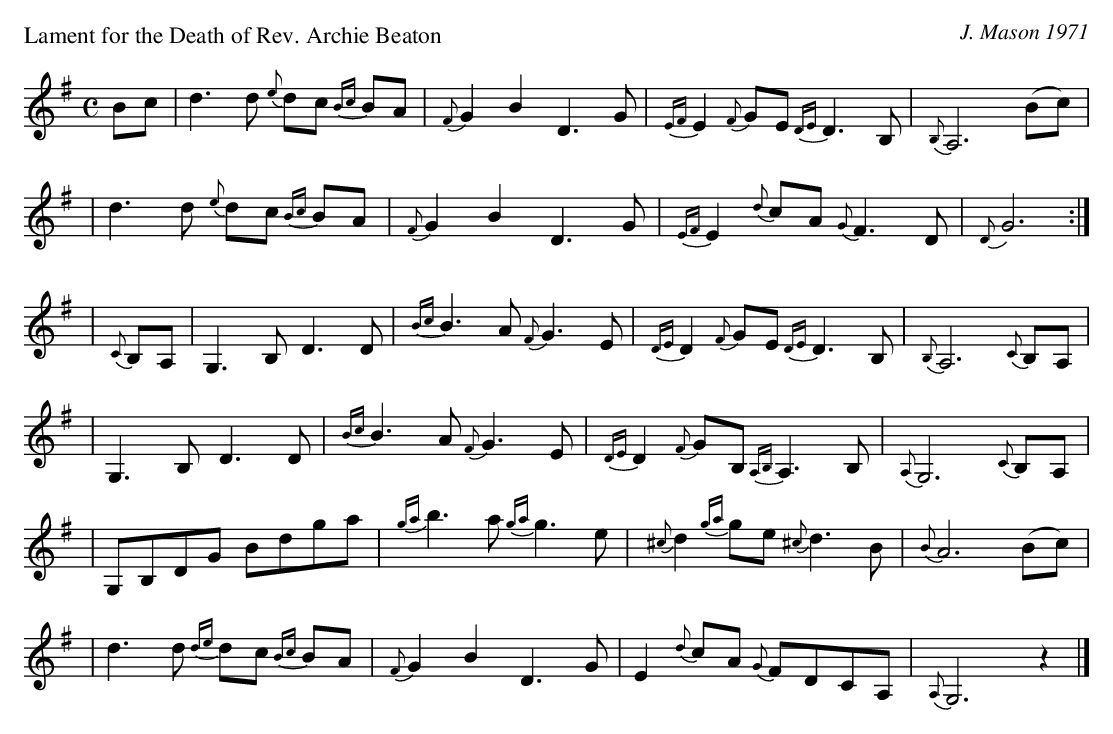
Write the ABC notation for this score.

X:1
P: Lament for the Death of Rev. Archie Beaton
C: J. Mason 1971
M: C
L: 1/8
K: G
Bc \
| d3 d {e}dc {Bc}BA | {F}G2 B2 D3 G | {EF}E2 {F}GE {DE}D3 B, | {B,}A,6 (Bc) |
| d3 d {e}dc {Bc}BA | {F}G2 B2 D3 G | {EF}E2 {d}cA {G}F3 D | {D}G6  :|
| {C}B,A, | G,3 B, D3 D | {Bc}B3 A {F}G3 E | {DE}D2 {F}GE {DE}D3 B, | {B,}A,6 {C}B,A, |
| G,3 B, D3 D | {Bc}B3 A {F}G3 E | {DE}D2 {F}GB, {A,B,}A,3 B, | {A,}G,6 {C}B,A, |
| G,B,DG Bdga | {ga}b3 a {ga}g3 e | {^c}d2 {ga}ge {^c}d3 B | {B}A6 (Bc) |
| d3 d {de}dc {Bc}BA | {F}G2 B2 D3 G | E2 {d}cA {G}FDCA, | {A,}G,6 z2 |]
